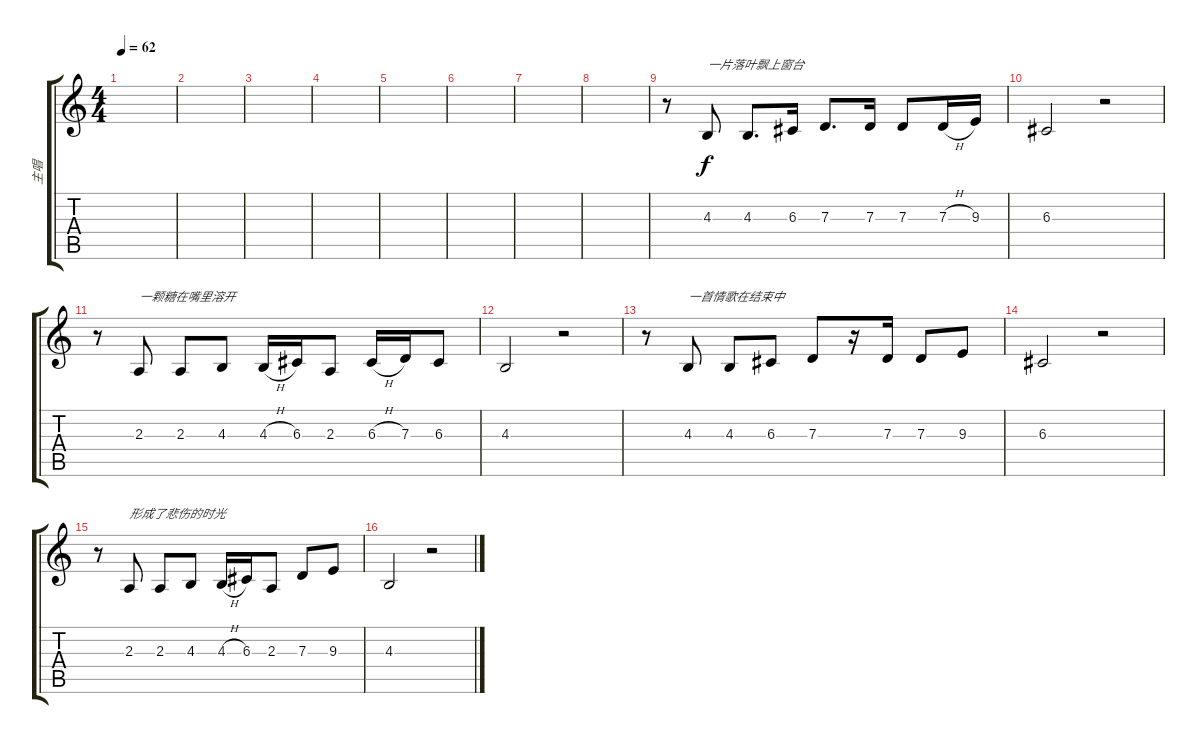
\track ("主唱" "主唱") {instrument voiceoohs}
\staff {score tabs}
\tuning (E4 B3 G3 D3 A2 E2) {hide}
\ts (4 4)
\tempo 62
\clef g2
\ks c
|
|
|
|
|
|
|
|
r.8 4.3.8{txt "一片落叶飘上窗台"} 4.3.8{d} 6.3.16 7.3.8{d} 7.3.16 7.3.8 7.3{h}.16 9.3.16 |
6.3.2 r.2 |
r.8 2.3.8{txt "一颗糖在嘴里溶开"} 2.3.8 4.3.8 4.3{h}.16 6.3.16 2.3.8 6.3{h}.16 7.3.16 6.3.8 |
4.3.2 r.2 |
r.8 4.3.8{txt "一首情歌在结束中"} 4.3.8 6.3.8 7.3.8 r.16 7.3.16 7.3.8 9.3.8 |
6.3.2 r.2 |
r.8 2.3.8{txt "形成了悲伤的时光"} 2.3.8 4.3.8 4.3{h}.16 6.3.16 2.3.8 7.3.8 9.3.8 |
4.3.2 r.2
